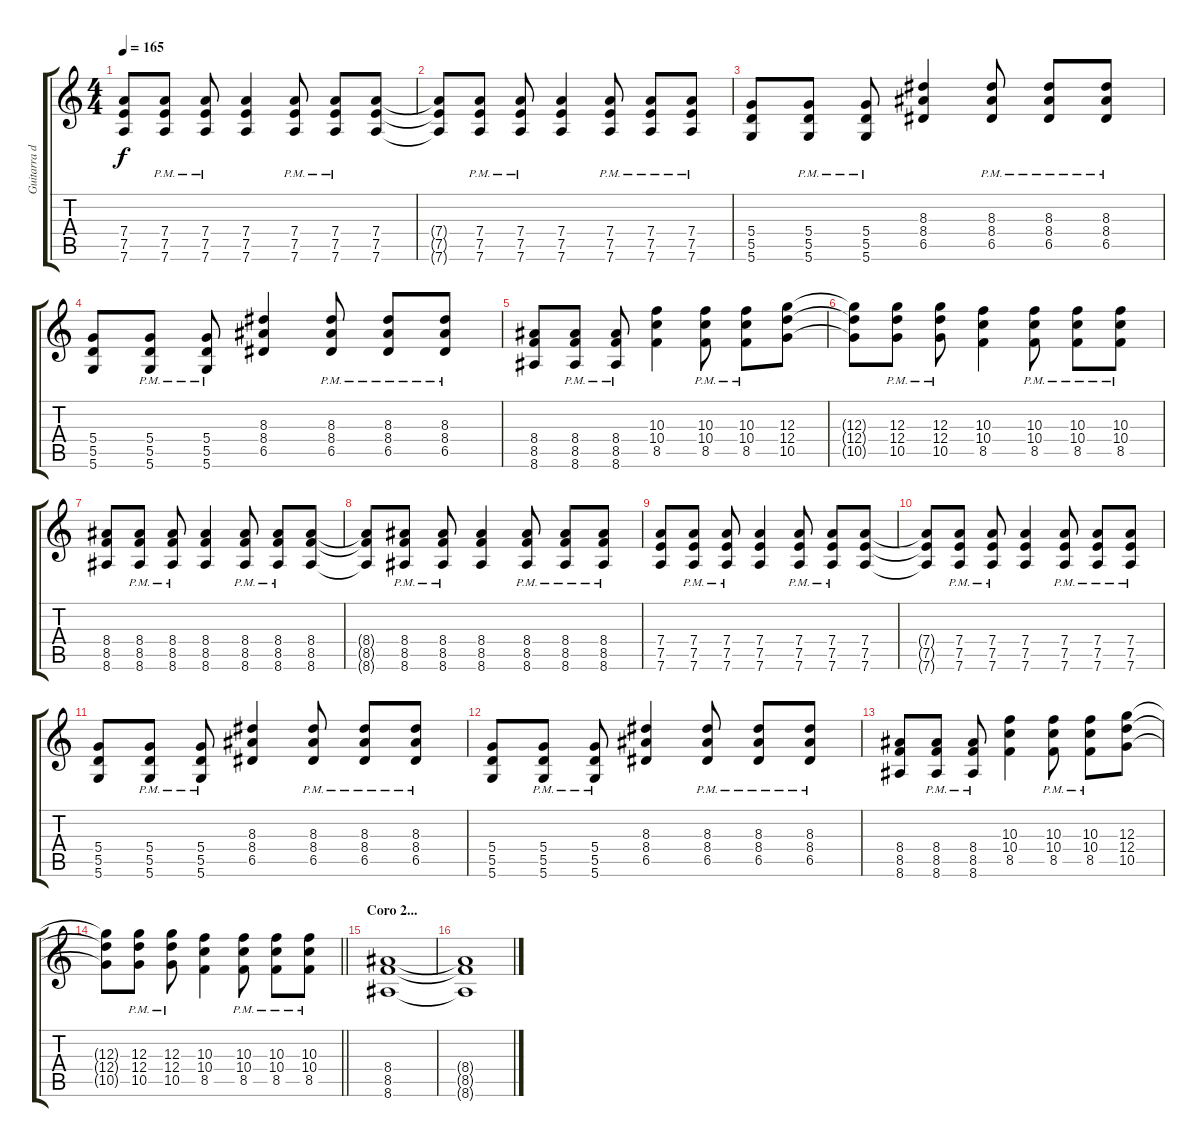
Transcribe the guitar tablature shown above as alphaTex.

\track ("Guitarra de Acompañamiento" "Guitarra d") {instrument distortionguitar}
\staff {score tabs}
\tuning (E4 B3 G3 D3 A2 D2) {hide}
\ts (4 4)
\tempo 165
\clef g2
\ks c
(7.4 7.5 7.6).8{dy f} (7.4{pm} 7.5{pm} 7.6{pm}).8 (7.4{pm} 7.5{pm} 7.6{pm}).8 (7.4 7.5 7.6).4 (7.4{pm} 7.5{pm} 7.6{pm}).8 (7.4{pm} 7.5{pm} 7.6{pm}).8 (7.4 7.5 7.6).8 |
(7.4{t} 7.5{t} 7.6{t}).8 (7.4{pm} 7.5{pm} 7.6{pm}).8 (7.4{pm} 7.5{pm} 7.6{pm}).8 (7.4 7.5 7.6).4 (7.4{pm} 7.5{pm} 7.6{pm}).8 (7.4{pm} 7.5{pm} 7.6{pm}).8 (7.4{pm} 7.5{pm} 7.6{pm}).8 |
(5.4 5.5 5.6).8 (5.4{pm} 5.5{pm} 5.6{pm}).8 (5.4{pm} 5.5{pm} 5.6{pm}).8 (8.3 8.4 6.5).4 (8.3{pm} 8.4{pm} 6.5{pm}).8 (8.3{pm} 8.4{pm} 6.5{pm}).8 (8.3{pm} 8.4{pm} 6.5{pm}).8 |
(5.4 5.5 5.6).8 (5.4{pm} 5.5{pm} 5.6{pm}).8 (5.4{pm} 5.5{pm} 5.6{pm}).8 (8.3 8.4 6.5).4 (8.3{pm} 8.4{pm} 6.5{pm}).8 (8.3{pm} 8.4{pm} 6.5{pm}).8 (8.3{pm} 8.4{pm} 6.5{pm}).8 |
(8.4 8.5 8.6).8 (8.4{pm} 8.5{pm} 8.6{pm}).8 (8.4{pm} 8.5{pm} 8.6{pm}).8 (10.3 10.4 8.5).4 (10.3{pm} 10.4{pm} 8.5{pm}).8 (10.3{pm} 10.4{pm} 8.5{pm}).8 (12.3 12.4 10.5).8 |
(12.3{t} 12.4{t} 10.5{t}).8 (12.3{pm} 12.4{pm} 10.5{pm}).8 (12.3{pm} 12.4{pm} 10.5{pm}).8 (10.3 10.4 8.5).4 (10.3{pm} 10.4{pm} 8.5{pm}).8 (10.3{pm} 10.4{pm} 8.5{pm}).8 (10.3{pm} 10.4{pm} 8.5{pm}).8 |
(8.4 8.5 8.6).8 (8.4{pm} 8.5{pm} 8.6{pm}).8 (8.4{pm} 8.5{pm} 8.6{pm}).8 (8.4 8.5 8.6).4 (8.4{pm} 8.5{pm} 8.6{pm}).8 (8.4{pm} 8.5{pm} 8.6{pm}).8 (8.4 8.5 8.6).8 |
(8.4{t} 8.5{t} 8.6{t}).8 (8.4{pm} 8.5{pm} 8.6{pm}).8 (8.4{pm} 8.5{pm} 8.6{pm}).8 (8.4 8.5 8.6).4 (8.4{pm} 8.5{pm} 8.6{pm}).8 (8.4{pm} 8.5{pm} 8.6{pm}).8 (8.4{pm} 8.5{pm} 8.6{pm}).8 |
(7.4 7.5 7.6).8 (7.4{pm} 7.5{pm} 7.6{pm}).8 (7.4{pm} 7.5{pm} 7.6{pm}).8 (7.4 7.5 7.6).4 (7.4{pm} 7.5{pm} 7.6{pm}).8 (7.4{pm} 7.5{pm} 7.6{pm}).8 (7.4 7.5 7.6).8 |
(7.4{t} 7.5{t} 7.6{t}).8 (7.4{pm} 7.5{pm} 7.6{pm}).8 (7.4{pm} 7.5{pm} 7.6{pm}).8 (7.4 7.5 7.6).4 (7.4{pm} 7.5{pm} 7.6{pm}).8 (7.4{pm} 7.5{pm} 7.6{pm}).8 (7.4{pm} 7.5{pm} 7.6{pm}).8 |
(5.4 5.5 5.6).8 (5.4{pm} 5.5{pm} 5.6{pm}).8 (5.4{pm} 5.5{pm} 5.6{pm}).8 (8.3 8.4 6.5).4 (8.3{pm} 8.4{pm} 6.5{pm}).8 (8.3{pm} 8.4{pm} 6.5{pm}).8 (8.3{pm} 8.4{pm} 6.5{pm}).8 |
(5.4 5.5 5.6).8 (5.4{pm} 5.5{pm} 5.6{pm}).8 (5.4{pm} 5.5{pm} 5.6{pm}).8 (8.3 8.4 6.5).4 (8.3{pm} 8.4{pm} 6.5{pm}).8 (8.3{pm} 8.4{pm} 6.5{pm}).8 (8.3{pm} 8.4{pm} 6.5{pm}).8 |
(8.4 8.5 8.6).8 (8.4{pm} 8.5{pm} 8.6{pm}).8 (8.4{pm} 8.5{pm} 8.6{pm}).8 (10.3 10.4 8.5).4 (10.3{pm} 10.4{pm} 8.5{pm}).8 (10.3{pm} 10.4{pm} 8.5{pm}).8 (12.3 12.4 10.5).8 |
\barLineRight lightlight
(12.3{t} 12.4{t} 10.5{t}).8 (12.3{pm} 12.4{pm} 10.5{pm}).8 (12.3{pm} 12.4{pm} 10.5{pm}).8 (10.3 10.4 8.5).4 (10.3{pm} 10.4{pm} 8.5{pm}).8 (10.3{pm} 10.4{pm} 8.5{pm}).8 (10.3{pm} 10.4{pm} 8.5{pm}).8 |
\section ("" "Coro 2...")
(8.4 8.5 8.6).1 |
(8.4{t} 8.5{t} 8.6{t}).1
